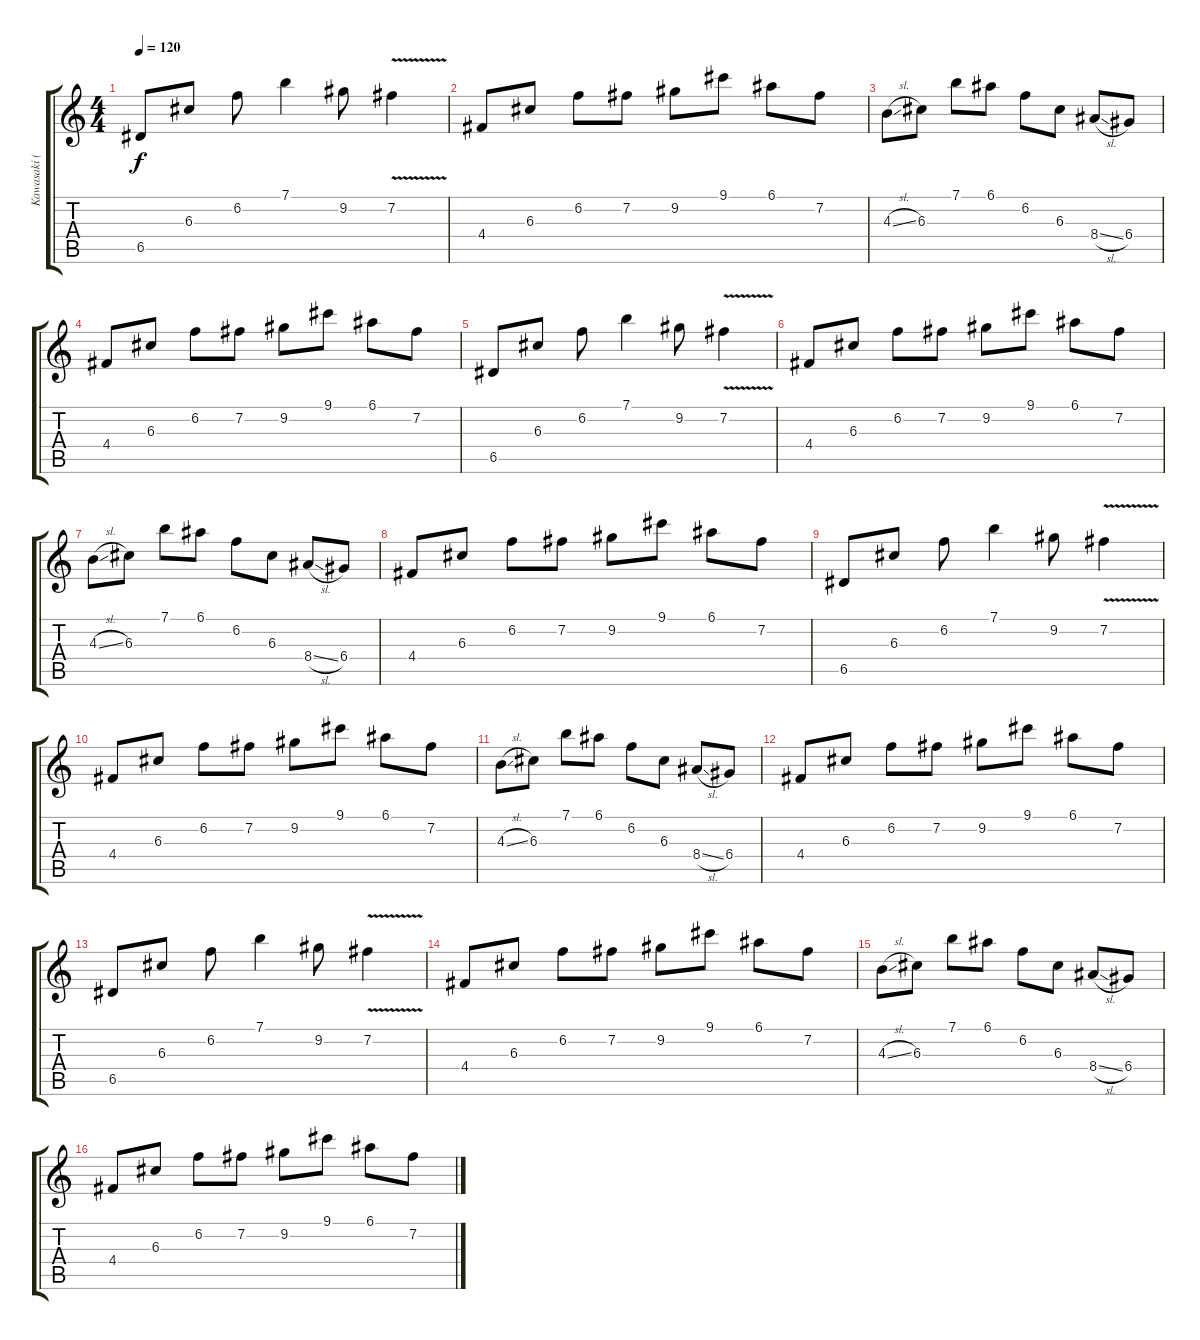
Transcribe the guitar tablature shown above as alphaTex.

\track ("Kawasaki ( Lead Guitar )" "Kawasaki (") {instrument electricguitarjazz}
\staff {score tabs}
\tuning (E4 B3 G3 D3 A2 E2) {hide}
\ts (4 4)
\tempo 120
\clef g2
\ks c
6.5.8{dy f} 6.3.8 6.2.8 7.1.4 9.2.8 7.2{v}.4 |
4.4.8 6.3.8 6.2.8 7.2.8 9.2.8 9.1.8 6.1.8 7.2.8 |
4.3{sl}.8 6.3.8 7.1.8 6.1.8 6.2.8 6.3.8 8.4{sl}.8 6.4.8 |
4.4.8 6.3.8 6.2.8 7.2.8 9.2.8 9.1.8 6.1.8 7.2.8 |
6.5.8 6.3.8 6.2.8 7.1.4 9.2.8 7.2{v}.4 |
4.4.8 6.3.8 6.2.8 7.2.8 9.2.8 9.1.8 6.1.8 7.2.8 |
4.3{sl}.8 6.3.8 7.1.8 6.1.8 6.2.8 6.3.8 8.4{sl}.8 6.4.8 |
4.4.8 6.3.8 6.2.8 7.2.8 9.2.8 9.1.8 6.1.8 7.2.8 |
6.5.8 6.3.8 6.2.8 7.1.4 9.2.8 7.2{v}.4 |
4.4.8 6.3.8 6.2.8 7.2.8 9.2.8 9.1.8 6.1.8 7.2.8 |
4.3{sl}.8 6.3.8 7.1.8 6.1.8 6.2.8 6.3.8 8.4{sl}.8 6.4.8 |
4.4.8 6.3.8 6.2.8 7.2.8 9.2.8 9.1.8 6.1.8 7.2.8 |
6.5.8 6.3.8 6.2.8 7.1.4 9.2.8 7.2{v}.4 |
4.4.8 6.3.8 6.2.8 7.2.8 9.2.8 9.1.8 6.1.8 7.2.8 |
4.3{sl}.8 6.3.8 7.1.8 6.1.8 6.2.8 6.3.8 8.4{sl}.8 6.4.8 |
4.4.8 6.3.8 6.2.8 7.2.8 9.2.8 9.1.8 6.1.8 7.2.8
